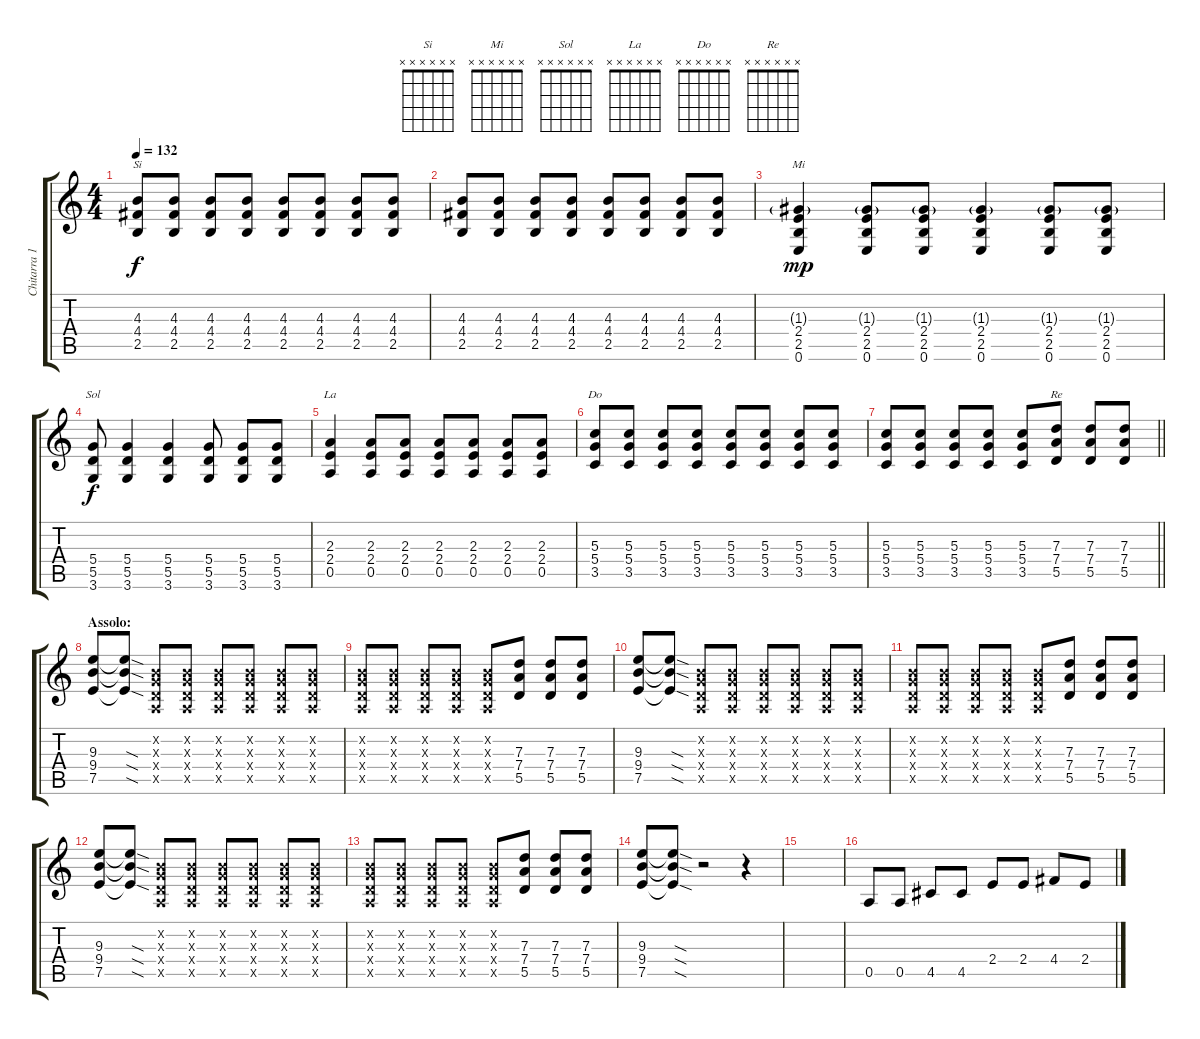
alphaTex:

\track ("Chitarra 1" "Chitarra 1") {instrument overdrivenguitar}
\staff {score tabs}
\tuning (E4 B3 G3 D3 A2 E2) {hide}
\chord ("Si" x x x x x x)
\chord ("Mi" x x x x x x)
\chord ("Sol" x x x x x x)
\chord ("La" x x x x x x)
\chord ("Do" x x x x x x)
\chord ("Re" x x x x x x)
\ts (4 4)
\tempo 132
\clef g2
\ks c
(4.3 4.4 2.5).8{ch "Si" dy f} (4.3 4.4 2.5).8 (4.3 4.4 2.5).8 (4.3 4.4 2.5).8 (4.3 4.4 2.5).8 (4.3 4.4 2.5).8 (4.3 4.4 2.5).8 (4.3 4.4 2.5).8 |
(4.3 4.4 2.5).8 (4.3 4.4 2.5).8 (4.3 4.4 2.5).8 (4.3 4.4 2.5).8 (4.3 4.4 2.5).8 (4.3 4.4 2.5).8 (4.3 4.4 2.5).8 (4.3 4.4 2.5).8 |
(1.3{g} 2.4 2.5 0.6).4{ch "Mi" dy mp} (1.3{g} 2.4 2.5 0.6).8 (1.3{g} 2.4 2.5 0.6).8 (1.3{g} 2.4 2.5 0.6).4 (1.3{g} 2.4 2.5 0.6).8 (1.3{g} 2.4 2.5 0.6).8 |
(5.4 5.5 3.6).8{ch "Sol" dy f} (5.4 5.5 3.6).4 (5.4 5.5 3.6).4 (5.4 5.5 3.6).8 (5.4 5.5 3.6).8 (5.4 5.5 3.6).8 |
(2.3 2.4 0.5).4{ch "La"} (2.3 2.4 0.5).8 (2.3 2.4 0.5).8 (2.3 2.4 0.5).8 (2.3 2.4 0.5).8 (2.3 2.4 0.5).8 (2.3 2.4 0.5).8 |
(5.3 5.4 3.5).8{ch "Do"} (5.3 5.4 3.5).8 (5.3 5.4 3.5).8 (5.3 5.4 3.5).8 (5.3 5.4 3.5).8 (5.3 5.4 3.5).8 (5.3 5.4 3.5).8 (5.3 5.4 3.5).8 |
\barLineRight lightlight
(5.3 5.4 3.5).8 (5.3 5.4 3.5).8 (5.3 5.4 3.5).8 (5.3 5.4 3.5).8 (5.3 5.4 3.5).8 (7.3 7.4 5.5).8{ch "Re"} (7.3 7.4 5.5).8 (7.3 7.4 5.5).8 |
\section ("" "Assolo:")
(9.3 9.4 7.5).8 (9.3{sod t} 9.4{sod t} 7.5{sod t}).8 (0.2{x} 0.3{x} 0.4{x} 0.5{x}).8 (0.2{x} 0.3{x} 0.4{x} 0.5{x}).8 (0.2{x} 0.3{x} 0.4{x} 0.5{x}).8 (0.2{x} 0.3{x} 0.4{x} 0.5{x}).8 (0.2{x} 0.3{x} 0.4{x} 0.5{x}).8 (0.2{x} 0.3{x} 0.4{x} 0.5{x}).8 |
(0.2{x} 0.3{x} 0.4{x} 0.5{x}).8 (0.2{x} 0.3{x} 0.4{x} 0.5{x}).8 (0.2{x} 0.3{x} 0.4{x} 0.5{x}).8 (0.2{x} 0.3{x} 0.4{x} 0.5{x}).8 (0.2{x} 0.3{x} 0.4{x} 0.5{x}).8 (7.3 7.4 5.5).8 (7.3 7.4 5.5).8 (7.3 7.4 5.5).8 |
(9.3 9.4 7.5).8 (9.3{sod t} 9.4{sod t} 7.5{sod t}).8 (0.2{x} 0.3{x} 0.4{x} 0.5{x}).8 (0.2{x} 0.3{x} 0.4{x} 0.5{x}).8 (0.2{x} 0.3{x} 0.4{x} 0.5{x}).8 (0.2{x} 0.3{x} 0.4{x} 0.5{x}).8 (0.2{x} 0.3{x} 0.4{x} 0.5{x}).8 (0.2{x} 0.3{x} 0.4{x} 0.5{x}).8 |
(0.2{x} 0.3{x} 0.4{x} 0.5{x}).8 (0.2{x} 0.3{x} 0.4{x} 0.5{x}).8 (0.2{x} 0.3{x} 0.4{x} 0.5{x}).8 (0.2{x} 0.3{x} 0.4{x} 0.5{x}).8 (0.2{x} 0.3{x} 0.4{x} 0.5{x}).8 (7.3 7.4 5.5).8 (7.3 7.4 5.5).8 (7.3 7.4 5.5).8 |
(9.3 9.4 7.5).8 (9.3{sod t} 9.4{sod t} 7.5{sod t}).8 (0.2{x} 0.3{x} 0.4{x} 0.5{x}).8 (0.2{x} 0.3{x} 0.4{x} 0.5{x}).8 (0.2{x} 0.3{x} 0.4{x} 0.5{x}).8 (0.2{x} 0.3{x} 0.4{x} 0.5{x}).8 (0.2{x} 0.3{x} 0.4{x} 0.5{x}).8 (0.2{x} 0.3{x} 0.4{x} 0.5{x}).8 |
(0.2{x} 0.3{x} 0.4{x} 0.5{x}).8 (0.2{x} 0.3{x} 0.4{x} 0.5{x}).8 (0.2{x} 0.3{x} 0.4{x} 0.5{x}).8 (0.2{x} 0.3{x} 0.4{x} 0.5{x}).8 (0.2{x} 0.3{x} 0.4{x} 0.5{x}).8 (7.3 7.4 5.5).8 (7.3 7.4 5.5).8 (7.3 7.4 5.5).8 |
(9.3 9.4 7.5).8 (9.3{sod t} 9.4{sod t} 7.5{sod t}).8 r.2 r.4 |
|
0.5.8 0.5.8 4.5.8 4.5.8 2.4.8 2.4.8 4.4.8 2.4.8
